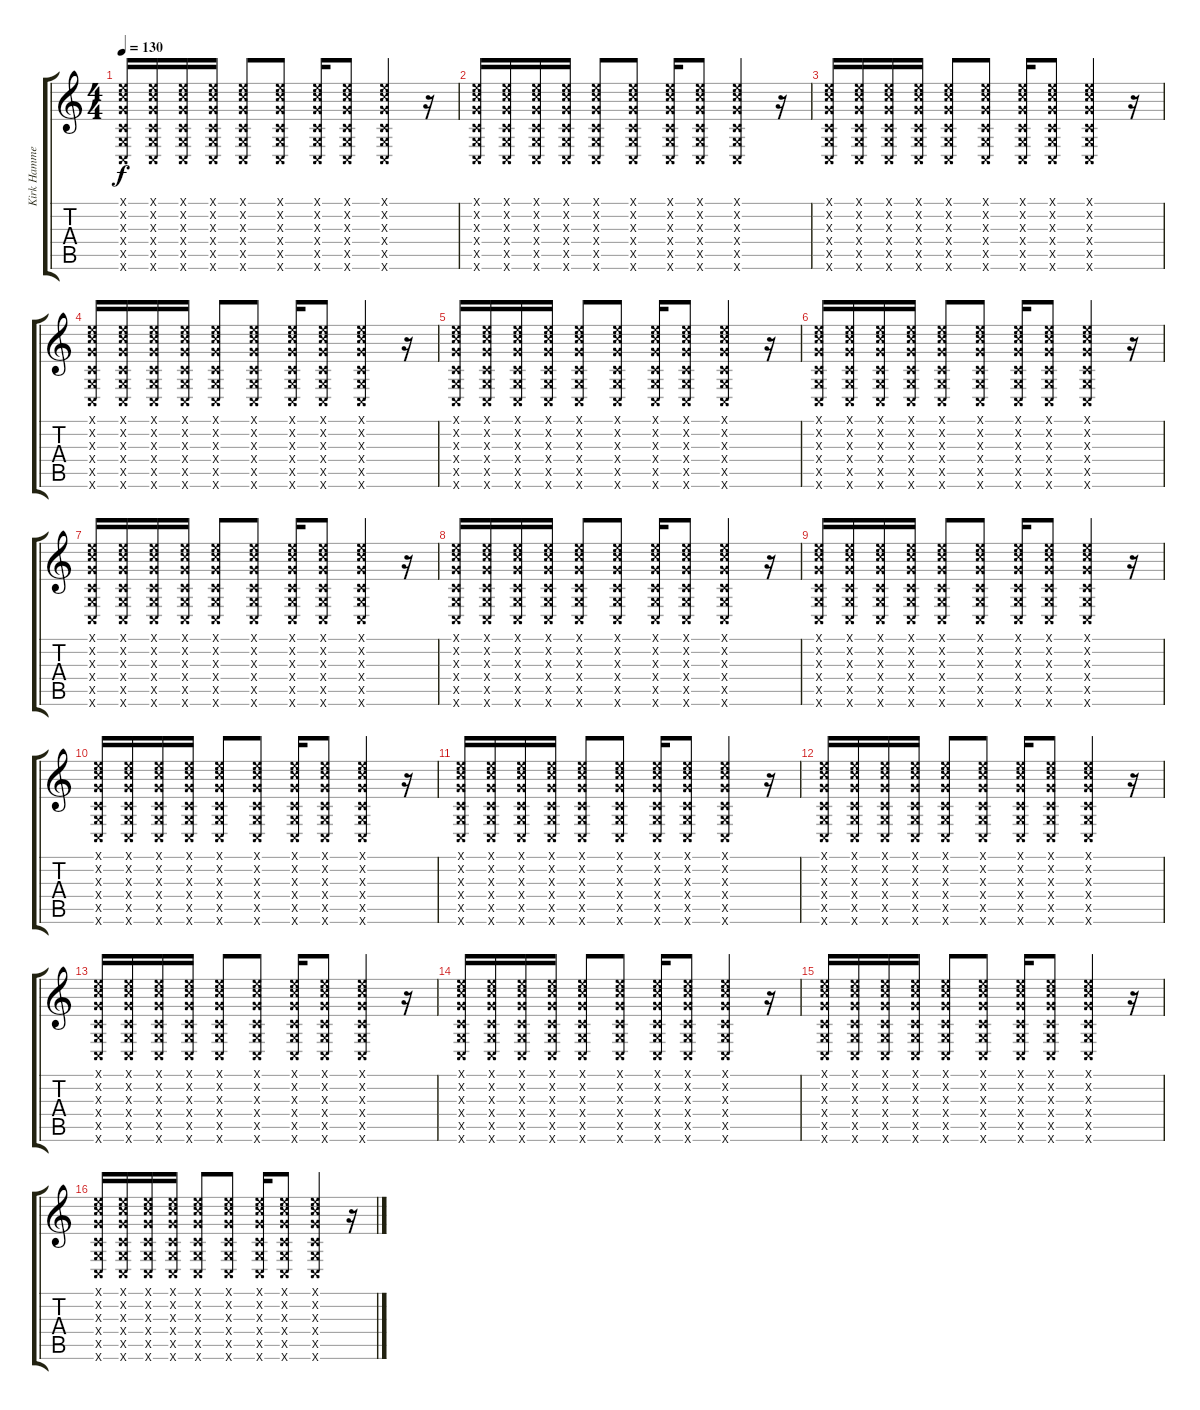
\track ("Kirk Hammet" "Kirk Hamme") {instrument overdrivenguitar}
\staff {score tabs}
\tuning (E4 C4 G3 C3 G2 C2) {hide}
\ts (4 4)
\tempo 130
\clef g2
\ks c
(0.1{x} 0.2{x} 0.3{x} 0.4{x} 0.5{x} 0.6{x}).16{dy f} (0.1{x} 0.2{x} 0.3{x} 0.4{x} 0.5{x} 0.6{x}).16 (0.1{x} 0.2{x} 0.3{x} 0.4{x} 0.5{x} 0.6{x}).16 (0.1{x} 0.2{x} 0.3{x} 0.4{x} 0.5{x} 0.6{x}).16 (0.1{x} 0.2{x} 0.3{x} 0.4{x} 0.5{x} 0.6{x}).8 (0.1{x} 0.2{x} 0.3{x} 0.4{x} 0.5{x} 0.6{x}).8 (0.1{x} 0.2{x} 0.3{x} 0.4{x} 0.5{x} 0.6{x}).16 (0.1{x} 0.2{x} 0.3{x} 0.4{x} 0.5{x} 0.6{x}).8 (0.1{x} 0.2{x} 0.3{x} 0.4{x} 0.5{x} 0.6{x}).4 r.16 |
(0.1{x} 0.2{x} 0.3{x} 0.4{x} 0.5{x} 0.6{x}).16 (0.1{x} 0.2{x} 0.3{x} 0.4{x} 0.5{x} 0.6{x}).16 (0.1{x} 0.2{x} 0.3{x} 0.4{x} 0.5{x} 0.6{x}).16 (0.1{x} 0.2{x} 0.3{x} 0.4{x} 0.5{x} 0.6{x}).16 (0.1{x} 0.2{x} 0.3{x} 0.4{x} 0.5{x} 0.6{x}).8 (0.1{x} 0.2{x} 0.3{x} 0.4{x} 0.5{x} 0.6{x}).8 (0.1{x} 0.2{x} 0.3{x} 0.4{x} 0.5{x} 0.6{x}).16 (0.1{x} 0.2{x} 0.3{x} 0.4{x} 0.5{x} 0.6{x}).8 (0.1{x} 0.2{x} 0.3{x} 0.4{x} 0.5{x} 0.6{x}).4 r.16 |
(0.1{x} 0.2{x} 0.3{x} 0.4{x} 0.5{x} 0.6{x}).16 (0.1{x} 0.2{x} 0.3{x} 0.4{x} 0.5{x} 0.6{x}).16 (0.1{x} 0.2{x} 0.3{x} 0.4{x} 0.5{x} 0.6{x}).16 (0.1{x} 0.2{x} 0.3{x} 0.4{x} 0.5{x} 0.6{x}).16 (0.1{x} 0.2{x} 0.3{x} 0.4{x} 0.5{x} 0.6{x}).8 (0.1{x} 0.2{x} 0.3{x} 0.4{x} 0.5{x} 0.6{x}).8 (0.1{x} 0.2{x} 0.3{x} 0.4{x} 0.5{x} 0.6{x}).16 (0.1{x} 0.2{x} 0.3{x} 0.4{x} 0.5{x} 0.6{x}).8 (0.1{x} 0.2{x} 0.3{x} 0.4{x} 0.5{x} 0.6{x}).4 r.16 |
(0.1{x} 0.2{x} 0.3{x} 0.4{x} 0.5{x} 0.6{x}).16 (0.1{x} 0.2{x} 0.3{x} 0.4{x} 0.5{x} 0.6{x}).16 (0.1{x} 0.2{x} 0.3{x} 0.4{x} 0.5{x} 0.6{x}).16 (0.1{x} 0.2{x} 0.3{x} 0.4{x} 0.5{x} 0.6{x}).16 (0.1{x} 0.2{x} 0.3{x} 0.4{x} 0.5{x} 0.6{x}).8 (0.1{x} 0.2{x} 0.3{x} 0.4{x} 0.5{x} 0.6{x}).8 (0.1{x} 0.2{x} 0.3{x} 0.4{x} 0.5{x} 0.6{x}).16 (0.1{x} 0.2{x} 0.3{x} 0.4{x} 0.5{x} 0.6{x}).8 (0.1{x} 0.2{x} 0.3{x} 0.4{x} 0.5{x} 0.6{x}).4 r.16 |
(0.1{x} 0.2{x} 0.3{x} 0.4{x} 0.5{x} 0.6{x}).16 (0.1{x} 0.2{x} 0.3{x} 0.4{x} 0.5{x} 0.6{x}).16 (0.1{x} 0.2{x} 0.3{x} 0.4{x} 0.5{x} 0.6{x}).16 (0.1{x} 0.2{x} 0.3{x} 0.4{x} 0.5{x} 0.6{x}).16 (0.1{x} 0.2{x} 0.3{x} 0.4{x} 0.5{x} 0.6{x}).8 (0.1{x} 0.2{x} 0.3{x} 0.4{x} 0.5{x} 0.6{x}).8 (0.1{x} 0.2{x} 0.3{x} 0.4{x} 0.5{x} 0.6{x}).16 (0.1{x} 0.2{x} 0.3{x} 0.4{x} 0.5{x} 0.6{x}).8 (0.1{x} 0.2{x} 0.3{x} 0.4{x} 0.5{x} 0.6{x}).4 r.16 |
(0.1{x} 0.2{x} 0.3{x} 0.4{x} 0.5{x} 0.6{x}).16 (0.1{x} 0.2{x} 0.3{x} 0.4{x} 0.5{x} 0.6{x}).16 (0.1{x} 0.2{x} 0.3{x} 0.4{x} 0.5{x} 0.6{x}).16 (0.1{x} 0.2{x} 0.3{x} 0.4{x} 0.5{x} 0.6{x}).16 (0.1{x} 0.2{x} 0.3{x} 0.4{x} 0.5{x} 0.6{x}).8 (0.1{x} 0.2{x} 0.3{x} 0.4{x} 0.5{x} 0.6{x}).8 (0.1{x} 0.2{x} 0.3{x} 0.4{x} 0.5{x} 0.6{x}).16 (0.1{x} 0.2{x} 0.3{x} 0.4{x} 0.5{x} 0.6{x}).8 (0.1{x} 0.2{x} 0.3{x} 0.4{x} 0.5{x} 0.6{x}).4 r.16 |
(0.1{x} 0.2{x} 0.3{x} 0.4{x} 0.5{x} 0.6{x}).16 (0.1{x} 0.2{x} 0.3{x} 0.4{x} 0.5{x} 0.6{x}).16 (0.1{x} 0.2{x} 0.3{x} 0.4{x} 0.5{x} 0.6{x}).16 (0.1{x} 0.2{x} 0.3{x} 0.4{x} 0.5{x} 0.6{x}).16 (0.1{x} 0.2{x} 0.3{x} 0.4{x} 0.5{x} 0.6{x}).8 (0.1{x} 0.2{x} 0.3{x} 0.4{x} 0.5{x} 0.6{x}).8 (0.1{x} 0.2{x} 0.3{x} 0.4{x} 0.5{x} 0.6{x}).16 (0.1{x} 0.2{x} 0.3{x} 0.4{x} 0.5{x} 0.6{x}).8 (0.1{x} 0.2{x} 0.3{x} 0.4{x} 0.5{x} 0.6{x}).4 r.16 |
(0.1{x} 0.2{x} 0.3{x} 0.4{x} 0.5{x} 0.6{x}).16 (0.1{x} 0.2{x} 0.3{x} 0.4{x} 0.5{x} 0.6{x}).16 (0.1{x} 0.2{x} 0.3{x} 0.4{x} 0.5{x} 0.6{x}).16 (0.1{x} 0.2{x} 0.3{x} 0.4{x} 0.5{x} 0.6{x}).16 (0.1{x} 0.2{x} 0.3{x} 0.4{x} 0.5{x} 0.6{x}).8 (0.1{x} 0.2{x} 0.3{x} 0.4{x} 0.5{x} 0.6{x}).8 (0.1{x} 0.2{x} 0.3{x} 0.4{x} 0.5{x} 0.6{x}).16 (0.1{x} 0.2{x} 0.3{x} 0.4{x} 0.5{x} 0.6{x}).8 (0.1{x} 0.2{x} 0.3{x} 0.4{x} 0.5{x} 0.6{x}).4 r.16 |
(0.1{x} 0.2{x} 0.3{x} 0.4{x} 0.5{x} 0.6{x}).16 (0.1{x} 0.2{x} 0.3{x} 0.4{x} 0.5{x} 0.6{x}).16 (0.1{x} 0.2{x} 0.3{x} 0.4{x} 0.5{x} 0.6{x}).16 (0.1{x} 0.2{x} 0.3{x} 0.4{x} 0.5{x} 0.6{x}).16 (0.1{x} 0.2{x} 0.3{x} 0.4{x} 0.5{x} 0.6{x}).8 (0.1{x} 0.2{x} 0.3{x} 0.4{x} 0.5{x} 0.6{x}).8 (0.1{x} 0.2{x} 0.3{x} 0.4{x} 0.5{x} 0.6{x}).16 (0.1{x} 0.2{x} 0.3{x} 0.4{x} 0.5{x} 0.6{x}).8 (0.1{x} 0.2{x} 0.3{x} 0.4{x} 0.5{x} 0.6{x}).4 r.16 |
(0.1{x} 0.2{x} 0.3{x} 0.4{x} 0.5{x} 0.6{x}).16 (0.1{x} 0.2{x} 0.3{x} 0.4{x} 0.5{x} 0.6{x}).16 (0.1{x} 0.2{x} 0.3{x} 0.4{x} 0.5{x} 0.6{x}).16 (0.1{x} 0.2{x} 0.3{x} 0.4{x} 0.5{x} 0.6{x}).16 (0.1{x} 0.2{x} 0.3{x} 0.4{x} 0.5{x} 0.6{x}).8 (0.1{x} 0.2{x} 0.3{x} 0.4{x} 0.5{x} 0.6{x}).8 (0.1{x} 0.2{x} 0.3{x} 0.4{x} 0.5{x} 0.6{x}).16 (0.1{x} 0.2{x} 0.3{x} 0.4{x} 0.5{x} 0.6{x}).8 (0.1{x} 0.2{x} 0.3{x} 0.4{x} 0.5{x} 0.6{x}).4 r.16 |
(0.1{x} 0.2{x} 0.3{x} 0.4{x} 0.5{x} 0.6{x}).16 (0.1{x} 0.2{x} 0.3{x} 0.4{x} 0.5{x} 0.6{x}).16 (0.1{x} 0.2{x} 0.3{x} 0.4{x} 0.5{x} 0.6{x}).16 (0.1{x} 0.2{x} 0.3{x} 0.4{x} 0.5{x} 0.6{x}).16 (0.1{x} 0.2{x} 0.3{x} 0.4{x} 0.5{x} 0.6{x}).8 (0.1{x} 0.2{x} 0.3{x} 0.4{x} 0.5{x} 0.6{x}).8 (0.1{x} 0.2{x} 0.3{x} 0.4{x} 0.5{x} 0.6{x}).16 (0.1{x} 0.2{x} 0.3{x} 0.4{x} 0.5{x} 0.6{x}).8 (0.1{x} 0.2{x} 0.3{x} 0.4{x} 0.5{x} 0.6{x}).4 r.16 |
(0.1{x} 0.2{x} 0.3{x} 0.4{x} 0.5{x} 0.6{x}).16 (0.1{x} 0.2{x} 0.3{x} 0.4{x} 0.5{x} 0.6{x}).16 (0.1{x} 0.2{x} 0.3{x} 0.4{x} 0.5{x} 0.6{x}).16 (0.1{x} 0.2{x} 0.3{x} 0.4{x} 0.5{x} 0.6{x}).16 (0.1{x} 0.2{x} 0.3{x} 0.4{x} 0.5{x} 0.6{x}).8 (0.1{x} 0.2{x} 0.3{x} 0.4{x} 0.5{x} 0.6{x}).8 (0.1{x} 0.2{x} 0.3{x} 0.4{x} 0.5{x} 0.6{x}).16 (0.1{x} 0.2{x} 0.3{x} 0.4{x} 0.5{x} 0.6{x}).8 (0.1{x} 0.2{x} 0.3{x} 0.4{x} 0.5{x} 0.6{x}).4 r.16 |
(0.1{x} 0.2{x} 0.3{x} 0.4{x} 0.5{x} 0.6{x}).16 (0.1{x} 0.2{x} 0.3{x} 0.4{x} 0.5{x} 0.6{x}).16 (0.1{x} 0.2{x} 0.3{x} 0.4{x} 0.5{x} 0.6{x}).16 (0.1{x} 0.2{x} 0.3{x} 0.4{x} 0.5{x} 0.6{x}).16 (0.1{x} 0.2{x} 0.3{x} 0.4{x} 0.5{x} 0.6{x}).8 (0.1{x} 0.2{x} 0.3{x} 0.4{x} 0.5{x} 0.6{x}).8 (0.1{x} 0.2{x} 0.3{x} 0.4{x} 0.5{x} 0.6{x}).16 (0.1{x} 0.2{x} 0.3{x} 0.4{x} 0.5{x} 0.6{x}).8 (0.1{x} 0.2{x} 0.3{x} 0.4{x} 0.5{x} 0.6{x}).4 r.16 |
(0.1{x} 0.2{x} 0.3{x} 0.4{x} 0.5{x} 0.6{x}).16 (0.1{x} 0.2{x} 0.3{x} 0.4{x} 0.5{x} 0.6{x}).16 (0.1{x} 0.2{x} 0.3{x} 0.4{x} 0.5{x} 0.6{x}).16 (0.1{x} 0.2{x} 0.3{x} 0.4{x} 0.5{x} 0.6{x}).16 (0.1{x} 0.2{x} 0.3{x} 0.4{x} 0.5{x} 0.6{x}).8 (0.1{x} 0.2{x} 0.3{x} 0.4{x} 0.5{x} 0.6{x}).8 (0.1{x} 0.2{x} 0.3{x} 0.4{x} 0.5{x} 0.6{x}).16 (0.1{x} 0.2{x} 0.3{x} 0.4{x} 0.5{x} 0.6{x}).8 (0.1{x} 0.2{x} 0.3{x} 0.4{x} 0.5{x} 0.6{x}).4 r.16 |
(0.1{x} 0.2{x} 0.3{x} 0.4{x} 0.5{x} 0.6{x}).16 (0.1{x} 0.2{x} 0.3{x} 0.4{x} 0.5{x} 0.6{x}).16 (0.1{x} 0.2{x} 0.3{x} 0.4{x} 0.5{x} 0.6{x}).16 (0.1{x} 0.2{x} 0.3{x} 0.4{x} 0.5{x} 0.6{x}).16 (0.1{x} 0.2{x} 0.3{x} 0.4{x} 0.5{x} 0.6{x}).8 (0.1{x} 0.2{x} 0.3{x} 0.4{x} 0.5{x} 0.6{x}).8 (0.1{x} 0.2{x} 0.3{x} 0.4{x} 0.5{x} 0.6{x}).16 (0.1{x} 0.2{x} 0.3{x} 0.4{x} 0.5{x} 0.6{x}).8 (0.1{x} 0.2{x} 0.3{x} 0.4{x} 0.5{x} 0.6{x}).4 r.16 |
(0.1{x} 0.2{x} 0.3{x} 0.4{x} 0.5{x} 0.6{x}).16 (0.1{x} 0.2{x} 0.3{x} 0.4{x} 0.5{x} 0.6{x}).16 (0.1{x} 0.2{x} 0.3{x} 0.4{x} 0.5{x} 0.6{x}).16 (0.1{x} 0.2{x} 0.3{x} 0.4{x} 0.5{x} 0.6{x}).16 (0.1{x} 0.2{x} 0.3{x} 0.4{x} 0.5{x} 0.6{x}).8 (0.1{x} 0.2{x} 0.3{x} 0.4{x} 0.5{x} 0.6{x}).8 (0.1{x} 0.2{x} 0.3{x} 0.4{x} 0.5{x} 0.6{x}).16 (0.1{x} 0.2{x} 0.3{x} 0.4{x} 0.5{x} 0.6{x}).8 (0.1{x} 0.2{x} 0.3{x} 0.4{x} 0.5{x} 0.6{x}).4 r.16
